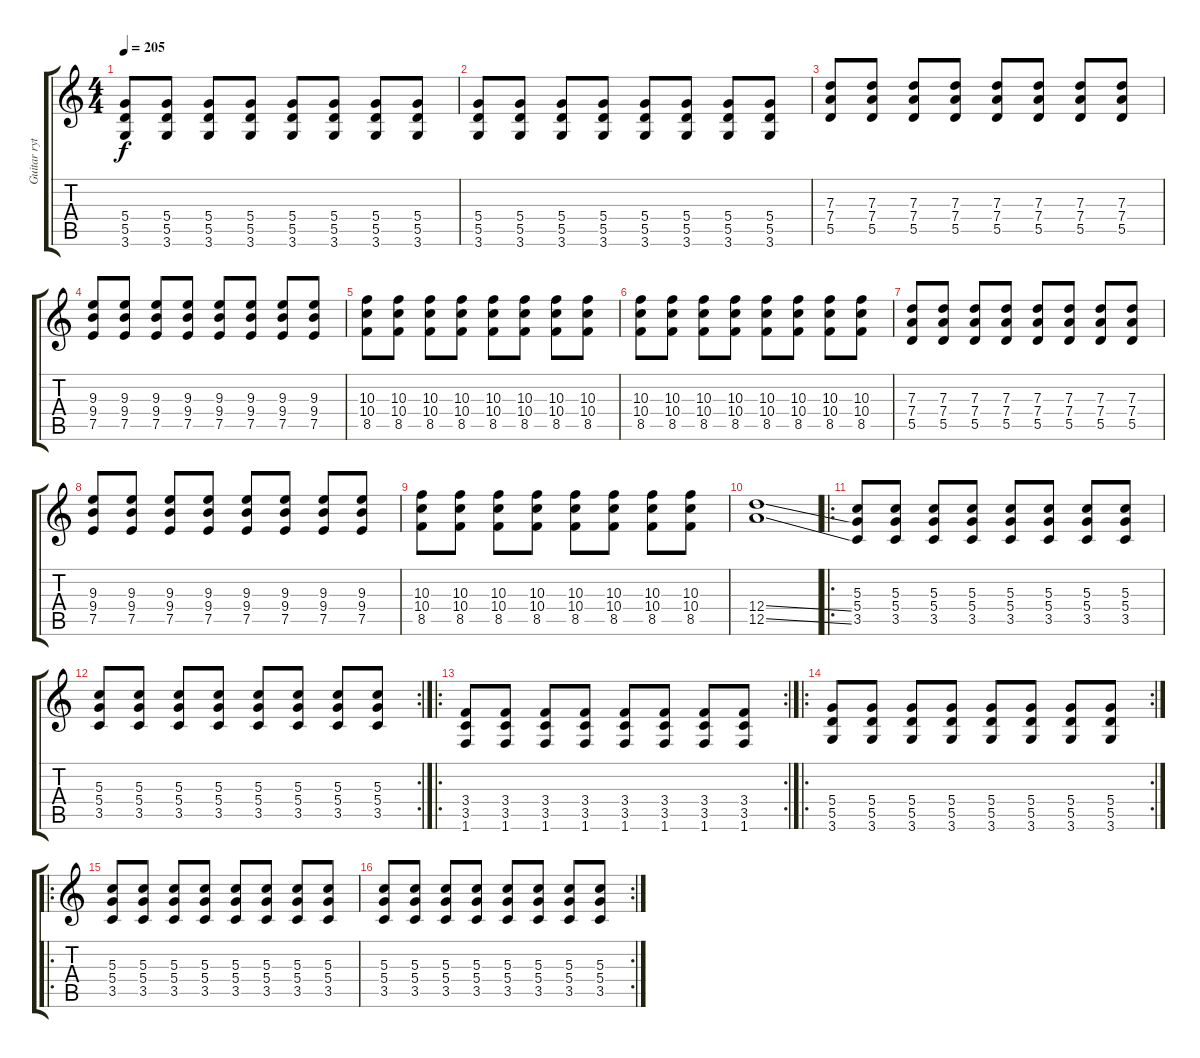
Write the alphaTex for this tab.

\track ("Guitar rythm " "Guitar ryt") {instrument overdrivenguitar}
\staff {score tabs}
\tuning (E4 B3 G3 D3 A2 E2) {hide}
\ts (4 4)
\tempo 205
\clef g2
\ks c
(5.4 5.5 3.6).8{dy f} (5.4 5.5 3.6).8 (5.4 5.5 3.6).8 (5.4 5.5 3.6).8 (5.4 5.5 3.6).8 (5.4 5.5 3.6).8 (5.4 5.5 3.6).8 (5.4 5.5 3.6).8 |
(5.4 5.5 3.6).8 (5.4 5.5 3.6).8 (5.4 5.5 3.6).8 (5.4 5.5 3.6).8 (5.4 5.5 3.6).8 (5.4 5.5 3.6).8 (5.4 5.5 3.6).8 (5.4 5.5 3.6).8 |
(7.3 7.4 5.5).8 (7.3 7.4 5.5).8 (7.3 7.4 5.5).8 (7.3 7.4 5.5).8 (7.3 7.4 5.5).8 (7.3 7.4 5.5).8 (7.3 7.4 5.5).8 (7.3 7.4 5.5).8 |
(9.3 9.4 7.5).8 (9.3 9.4 7.5).8 (9.3 9.4 7.5).8 (9.3 9.4 7.5).8 (9.3 9.4 7.5).8 (9.3 9.4 7.5).8 (9.3 9.4 7.5).8 (9.3 9.4 7.5).8 |
(10.3 10.4 8.5).8 (10.3 10.4 8.5).8 (10.3 10.4 8.5).8 (10.3 10.4 8.5).8 (10.3 10.4 8.5).8 (10.3 10.4 8.5).8 (10.3 10.4 8.5).8 (10.3 10.4 8.5).8 |
(10.3 10.4 8.5).8 (10.3 10.4 8.5).8 (10.3 10.4 8.5).8 (10.3 10.4 8.5).8 (10.3 10.4 8.5).8 (10.3 10.4 8.5).8 (10.3 10.4 8.5).8 (10.3 10.4 8.5).8 |
(7.3 7.4 5.5).8 (7.3 7.4 5.5).8 (7.3 7.4 5.5).8 (7.3 7.4 5.5).8 (7.3 7.4 5.5).8 (7.3 7.4 5.5).8 (7.3 7.4 5.5).8 (7.3 7.4 5.5).8 |
(9.3 9.4 7.5).8 (9.3 9.4 7.5).8 (9.3 9.4 7.5).8 (9.3 9.4 7.5).8 (9.3 9.4 7.5).8 (9.3 9.4 7.5).8 (9.3 9.4 7.5).8 (9.3 9.4 7.5).8 |
(10.3 10.4 8.5).8 (10.3 10.4 8.5).8 (10.3 10.4 8.5).8 (10.3 10.4 8.5).8 (10.3 10.4 8.5).8 (10.3 10.4 8.5).8 (10.3 10.4 8.5).8 (10.3 10.4 8.5).8 |
(12.4{ss} 12.5{ss}).1 |
\ro
(5.3 5.4 3.5).8 (5.3 5.4 3.5).8 (5.3 5.4 3.5).8 (5.3 5.4 3.5).8 (5.3 5.4 3.5).8 (5.3 5.4 3.5).8 (5.3 5.4 3.5).8 (5.3 5.4 3.5).8 |
\rc 2
(5.3 5.4 3.5).8 (5.3 5.4 3.5).8 (5.3 5.4 3.5).8 (5.3 5.4 3.5).8 (5.3 5.4 3.5).8 (5.3 5.4 3.5).8 (5.3 5.4 3.5).8 (5.3 5.4 3.5).8 |
\ro
\rc 2
(3.4 3.5 1.6).8 (3.4 3.5 1.6).8 (3.4 3.5 1.6).8 (3.4 3.5 1.6).8 (3.4 3.5 1.6).8 (3.4 3.5 1.6).8 (3.4 3.5 1.6).8 (3.4 3.5 1.6).8 |
\ro
\rc 2
(5.4 5.5 3.6).8 (5.4 5.5 3.6).8 (5.4 5.5 3.6).8 (5.4 5.5 3.6).8 (5.4 5.5 3.6).8 (5.4 5.5 3.6).8 (5.4 5.5 3.6).8 (5.4 5.5 3.6).8 |
\ro
(5.3 5.4 3.5).8 (5.3 5.4 3.5).8 (5.3 5.4 3.5).8 (5.3 5.4 3.5).8 (5.3 5.4 3.5).8 (5.3 5.4 3.5).8 (5.3 5.4 3.5).8 (5.3 5.4 3.5).8 |
\rc 2
(5.3 5.4 3.5).8 (5.3 5.4 3.5).8 (5.3 5.4 3.5).8 (5.3 5.4 3.5).8 (5.3 5.4 3.5).8 (5.3 5.4 3.5).8 (5.3 5.4 3.5).8 (5.3 5.4 3.5).8
